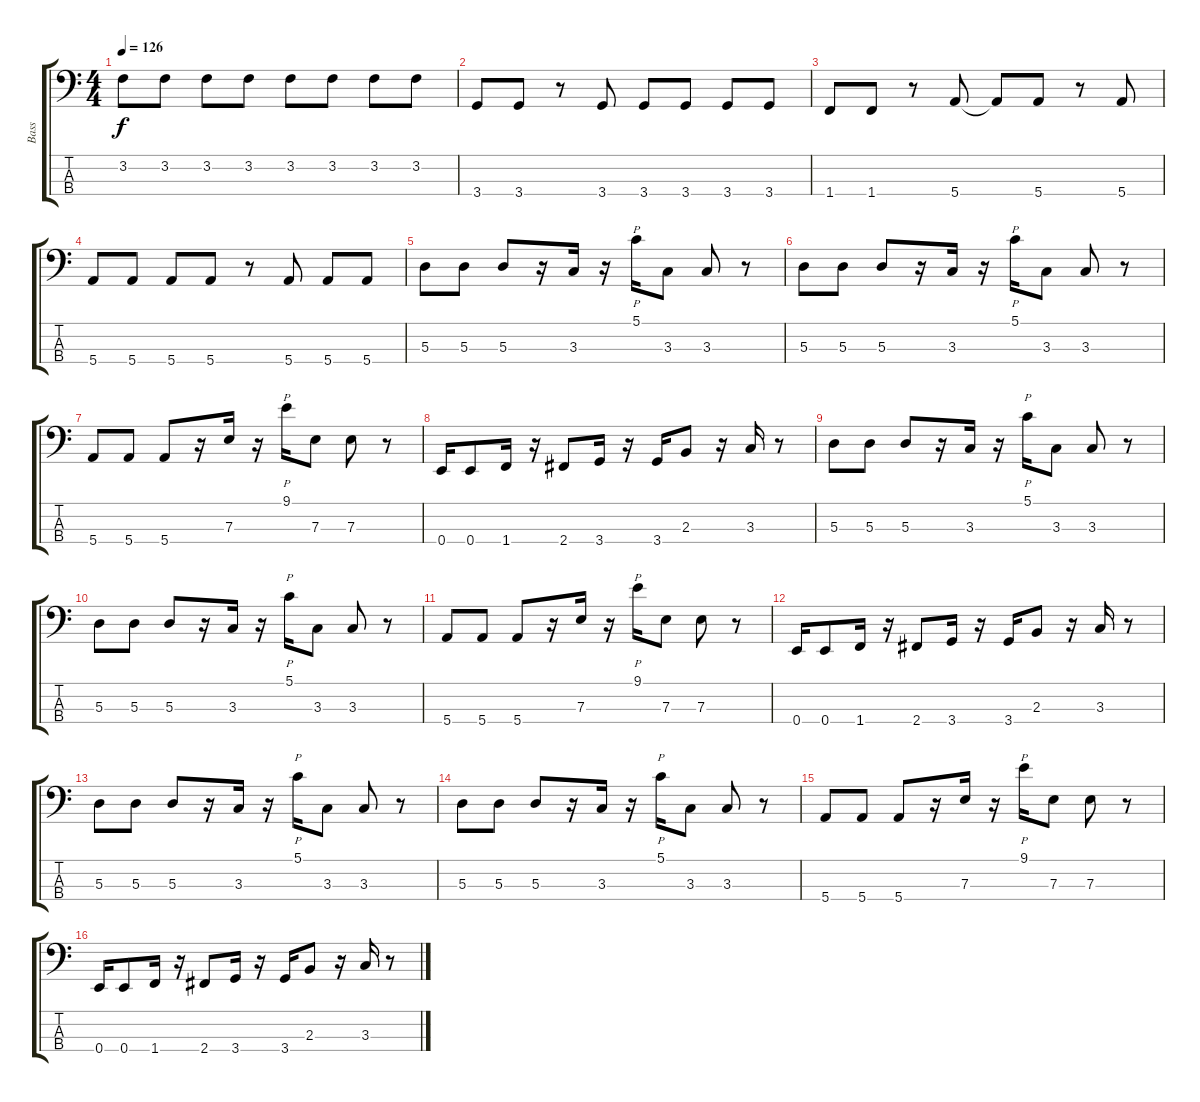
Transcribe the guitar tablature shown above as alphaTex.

\track ("Bass" "Bass") {instrument electricbassfinger}
\staff {score tabs}
\tuning (G2 D2 A1 E1) {hide}
\ts (4 4)
\tempo 126
\clef f4
\ks c
3.2.8{dy f} 3.2.8 3.2.8 3.2.8 3.2.8 3.2.8 3.2.8 3.2.8 |
3.4.8 3.4.8 r.8 3.4.8 3.4.8 3.4.8 3.4.8 3.4.8 |
1.4.8 1.4.8 r.8 5.4.8 5.4{t}.8 5.4.8 r.8 5.4.8 |
5.4.8 5.4.8 5.4.8 5.4.8 r.8 5.4.8 5.4.8 5.4.8 |
5.3.8{instrument slapbass1} 5.3.8 5.3.8 r.16 3.3.16 r.16 5.1.16{p} 3.3.8 3.3.8 r.8 |
5.3.8 5.3.8 5.3.8 r.16 3.3.16 r.16 5.1.16{p} 3.3.8 3.3.8 r.8 |
5.4.8 5.4.8 5.4.8 r.16 7.3.16 r.16 9.1.16{p} 7.3.8 7.3.8 r.8 |
0.4.16 0.4.8 1.4.16 r.16 2.4.8 3.4.16 r.16 3.4.16 2.3.8 r.16 3.3.16 r.8 |
5.3.8 5.3.8 5.3.8 r.16 3.3.16 r.16 5.1.16{p} 3.3.8 3.3.8 r.8 |
5.3.8 5.3.8 5.3.8 r.16 3.3.16 r.16 5.1.16{p} 3.3.8 3.3.8 r.8 |
5.4.8 5.4.8 5.4.8 r.16 7.3.16 r.16 9.1.16{p} 7.3.8 7.3.8 r.8 |
0.4.16 0.4.8 1.4.16 r.16 2.4.8 3.4.16 r.16 3.4.16 2.3.8 r.16 3.3.16 r.8 |
5.3.8 5.3.8 5.3.8 r.16 3.3.16 r.16 5.1.16{p} 3.3.8 3.3.8 r.8 |
5.3.8 5.3.8 5.3.8 r.16 3.3.16 r.16 5.1.16{p} 3.3.8 3.3.8 r.8 |
5.4.8 5.4.8 5.4.8 r.16 7.3.16 r.16 9.1.16{p} 7.3.8 7.3.8 r.8 |
0.4.16 0.4.8 1.4.16 r.16 2.4.8 3.4.16 r.16 3.4.16 2.3.8 r.16 3.3.16 r.8
